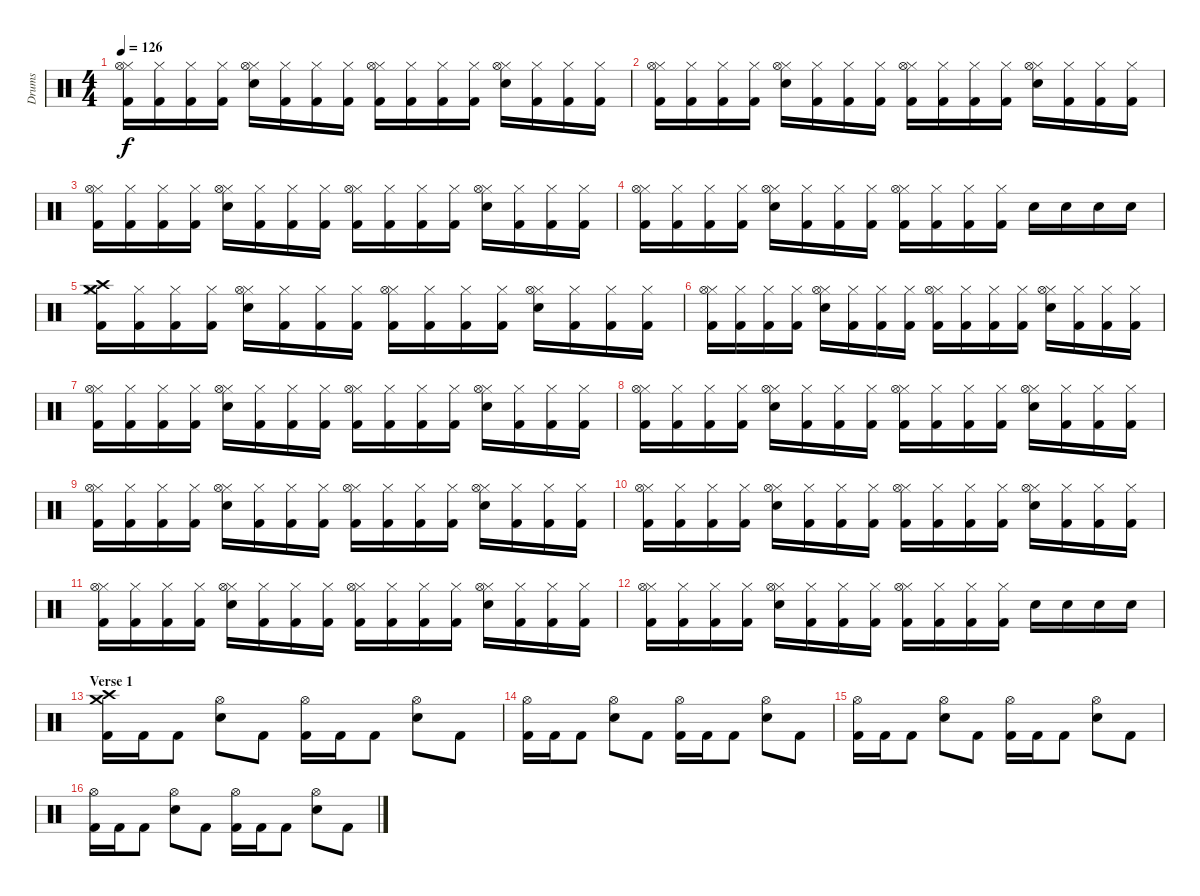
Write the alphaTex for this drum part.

\track ("Drums" "Drums") {instrument percussion}
\staff {score}
\articulation defaults
\ts (4 4)
\tempo 126
\clef neutral
\ks c
("Hi-Hat (closed)" "Hi-Hat (open)" "Kick (hit) 2").16{dy f} ("Hi-Hat (closed)" "Kick (hit) 2").16 ("Hi-Hat (closed)" "Kick (hit) 2").16 ("Hi-Hat (closed)" "Kick (hit) 2").16 ("Hi-Hat (closed)" "Hi-Hat (open)" "Electric Snare (hit)").16 ("Hi-Hat (closed)" "Kick (hit) 2").16 ("Hi-Hat (closed)" "Kick (hit) 2").16 ("Hi-Hat (closed)" "Kick (hit) 2").16 ("Hi-Hat (closed)" "Hi-Hat (open)" "Kick (hit) 2").16 ("Hi-Hat (closed)" "Kick (hit) 2").16 ("Hi-Hat (closed)" "Kick (hit) 2").16 ("Hi-Hat (closed)" "Kick (hit) 2").16 ("Hi-Hat (closed)" "Hi-Hat (open)" "Electric Snare (hit)").16 ("Hi-Hat (closed)" "Kick (hit) 2").16 ("Hi-Hat (closed)" "Kick (hit) 2").16 ("Hi-Hat (closed)" "Kick (hit) 2").16 |
("Hi-Hat (closed)" "Hi-Hat (open)" "Kick (hit) 2").16 ("Hi-Hat (closed)" "Kick (hit) 2").16 ("Hi-Hat (closed)" "Kick (hit) 2").16 ("Hi-Hat (closed)" "Kick (hit) 2").16 ("Hi-Hat (closed)" "Hi-Hat (open)" "Electric Snare (hit)").16 ("Hi-Hat (closed)" "Kick (hit) 2").16 ("Hi-Hat (closed)" "Kick (hit) 2").16 ("Hi-Hat (closed)" "Kick (hit) 2").16 ("Hi-Hat (closed)" "Hi-Hat (open)" "Kick (hit) 2").16 ("Hi-Hat (closed)" "Kick (hit) 2").16 ("Hi-Hat (closed)" "Kick (hit) 2").16 ("Hi-Hat (closed)" "Kick (hit) 2").16 ("Hi-Hat (closed)" "Hi-Hat (open)" "Electric Snare (hit)").16 ("Hi-Hat (closed)" "Kick (hit) 2").16 ("Hi-Hat (closed)" "Kick (hit) 2").16 ("Hi-Hat (closed)" "Kick (hit) 2").16 |
("Hi-Hat (closed)" "Hi-Hat (open)" "Kick (hit) 2").16 ("Hi-Hat (closed)" "Kick (hit) 2").16 ("Hi-Hat (closed)" "Kick (hit) 2").16 ("Hi-Hat (closed)" "Kick (hit) 2").16 ("Hi-Hat (closed)" "Hi-Hat (open)" "Electric Snare (hit)").16 ("Hi-Hat (closed)" "Kick (hit) 2").16 ("Hi-Hat (closed)" "Kick (hit) 2").16 ("Hi-Hat (closed)" "Kick (hit) 2").16 ("Hi-Hat (closed)" "Hi-Hat (open)" "Kick (hit) 2").16 ("Hi-Hat (closed)" "Kick (hit) 2").16 ("Hi-Hat (closed)" "Kick (hit) 2").16 ("Hi-Hat (closed)" "Kick (hit) 2").16 ("Hi-Hat (closed)" "Hi-Hat (open)" "Electric Snare (hit)").16 ("Hi-Hat (closed)" "Kick (hit) 2").16 ("Hi-Hat (closed)" "Kick (hit) 2").16 ("Hi-Hat (closed)" "Kick (hit) 2").16 |
("Hi-Hat (closed)" "Hi-Hat (open)" "Kick (hit) 2").16 ("Hi-Hat (closed)" "Kick (hit) 2").16 ("Hi-Hat (closed)" "Kick (hit) 2").16 ("Hi-Hat (closed)" "Kick (hit) 2").16 ("Hi-Hat (closed)" "Hi-Hat (open)" "Electric Snare (hit)").16 ("Hi-Hat (closed)" "Kick (hit) 2").16 ("Hi-Hat (closed)" "Kick (hit) 2").16 ("Hi-Hat (closed)" "Kick (hit) 2").16 ("Hi-Hat (closed)" "Hi-Hat (open)" "Kick (hit) 2").16 ("Hi-Hat (closed)" "Kick (hit) 2").16 ("Hi-Hat (closed)" "Kick (hit) 2").16 ("Hi-Hat (closed)" "Kick (hit) 2").16 "Electric Snare (hit)".16 "Electric Snare (hit)".16 "Electric Snare (hit)".16 "Electric Snare (hit)".16 |
("Crash high (hit)" "Crash medium (hit)" "Hi-Hat (closed)" "Kick (hit) 2").16 ("Hi-Hat (closed)" "Kick (hit) 2").16 ("Hi-Hat (closed)" "Kick (hit) 2").16 ("Hi-Hat (closed)" "Kick (hit) 2").16 ("Hi-Hat (closed)" "Hi-Hat (open)" "Electric Snare (hit)").16 ("Hi-Hat (closed)" "Kick (hit) 2").16 ("Hi-Hat (closed)" "Kick (hit) 2").16 ("Hi-Hat (closed)" "Kick (hit) 2").16 ("Hi-Hat (closed)" "Hi-Hat (open)" "Kick (hit) 2").16 ("Hi-Hat (closed)" "Kick (hit) 2").16 ("Hi-Hat (closed)" "Kick (hit) 2").16 ("Hi-Hat (closed)" "Kick (hit) 2").16 ("Hi-Hat (closed)" "Hi-Hat (open)" "Electric Snare (hit)").16 ("Hi-Hat (closed)" "Kick (hit) 2").16 ("Hi-Hat (closed)" "Kick (hit) 2").16 ("Hi-Hat (closed)" "Kick (hit) 2").16 |
("Hi-Hat (closed)" "Hi-Hat (open)" "Kick (hit) 2").16 ("Hi-Hat (closed)" "Kick (hit) 2").16 ("Hi-Hat (closed)" "Kick (hit) 2").16 ("Hi-Hat (closed)" "Kick (hit) 2").16 ("Hi-Hat (closed)" "Hi-Hat (open)" "Electric Snare (hit)").16 ("Hi-Hat (closed)" "Kick (hit) 2").16 ("Hi-Hat (closed)" "Kick (hit) 2").16 ("Hi-Hat (closed)" "Kick (hit) 2").16 ("Hi-Hat (closed)" "Hi-Hat (open)" "Kick (hit) 2").16 ("Hi-Hat (closed)" "Kick (hit) 2").16 ("Hi-Hat (closed)" "Kick (hit) 2").16 ("Hi-Hat (closed)" "Kick (hit) 2").16 ("Hi-Hat (closed)" "Hi-Hat (open)" "Electric Snare (hit)").16 ("Hi-Hat (closed)" "Kick (hit) 2").16 ("Hi-Hat (closed)" "Kick (hit) 2").16 ("Hi-Hat (closed)" "Kick (hit) 2").16 |
("Hi-Hat (closed)" "Hi-Hat (open)" "Kick (hit) 2").16 ("Hi-Hat (closed)" "Kick (hit) 2").16 ("Hi-Hat (closed)" "Kick (hit) 2").16 ("Hi-Hat (closed)" "Kick (hit) 2").16 ("Hi-Hat (closed)" "Hi-Hat (open)" "Electric Snare (hit)").16 ("Hi-Hat (closed)" "Kick (hit) 2").16 ("Hi-Hat (closed)" "Kick (hit) 2").16 ("Hi-Hat (closed)" "Kick (hit) 2").16 ("Hi-Hat (closed)" "Hi-Hat (open)" "Kick (hit) 2").16 ("Hi-Hat (closed)" "Kick (hit) 2").16 ("Hi-Hat (closed)" "Kick (hit) 2").16 ("Hi-Hat (closed)" "Kick (hit) 2").16 ("Hi-Hat (closed)" "Hi-Hat (open)" "Electric Snare (hit)").16 ("Hi-Hat (closed)" "Kick (hit) 2").16 ("Hi-Hat (closed)" "Kick (hit) 2").16 ("Hi-Hat (closed)" "Kick (hit) 2").16 |
("Hi-Hat (closed)" "Hi-Hat (open)" "Kick (hit) 2").16 ("Hi-Hat (closed)" "Kick (hit) 2").16 ("Hi-Hat (closed)" "Kick (hit) 2").16 ("Hi-Hat (closed)" "Kick (hit) 2").16 ("Hi-Hat (closed)" "Hi-Hat (open)" "Electric Snare (hit)").16 ("Hi-Hat (closed)" "Kick (hit) 2").16 ("Hi-Hat (closed)" "Kick (hit) 2").16 ("Hi-Hat (closed)" "Kick (hit) 2").16 ("Hi-Hat (closed)" "Hi-Hat (open)" "Kick (hit) 2").16 ("Hi-Hat (closed)" "Kick (hit) 2").16 ("Hi-Hat (closed)" "Kick (hit) 2").16 ("Hi-Hat (closed)" "Kick (hit) 2").16 ("Hi-Hat (closed)" "Hi-Hat (open)" "Electric Snare (hit)").16 ("Hi-Hat (closed)" "Kick (hit) 2").16 ("Hi-Hat (closed)" "Kick (hit) 2").16 ("Hi-Hat (closed)" "Kick (hit) 2").16 |
("Hi-Hat (closed)" "Hi-Hat (open)" "Kick (hit) 2").16 ("Hi-Hat (closed)" "Kick (hit) 2").16 ("Hi-Hat (closed)" "Kick (hit) 2").16 ("Hi-Hat (closed)" "Kick (hit) 2").16 ("Hi-Hat (closed)" "Hi-Hat (open)" "Electric Snare (hit)").16 ("Hi-Hat (closed)" "Kick (hit) 2").16 ("Hi-Hat (closed)" "Kick (hit) 2").16 ("Hi-Hat (closed)" "Kick (hit) 2").16 ("Hi-Hat (closed)" "Hi-Hat (open)" "Kick (hit) 2").16 ("Hi-Hat (closed)" "Kick (hit) 2").16 ("Hi-Hat (closed)" "Kick (hit) 2").16 ("Hi-Hat (closed)" "Kick (hit) 2").16 ("Hi-Hat (closed)" "Hi-Hat (open)" "Electric Snare (hit)").16 ("Hi-Hat (closed)" "Kick (hit) 2").16 ("Hi-Hat (closed)" "Kick (hit) 2").16 ("Hi-Hat (closed)" "Kick (hit) 2").16 |
("Hi-Hat (closed)" "Hi-Hat (open)" "Kick (hit) 2").16 ("Hi-Hat (closed)" "Kick (hit) 2").16 ("Hi-Hat (closed)" "Kick (hit) 2").16 ("Hi-Hat (closed)" "Kick (hit) 2").16 ("Hi-Hat (closed)" "Hi-Hat (open)" "Electric Snare (hit)").16 ("Hi-Hat (closed)" "Kick (hit) 2").16 ("Hi-Hat (closed)" "Kick (hit) 2").16 ("Hi-Hat (closed)" "Kick (hit) 2").16 ("Hi-Hat (closed)" "Hi-Hat (open)" "Kick (hit) 2").16 ("Hi-Hat (closed)" "Kick (hit) 2").16 ("Hi-Hat (closed)" "Kick (hit) 2").16 ("Hi-Hat (closed)" "Kick (hit) 2").16 ("Hi-Hat (closed)" "Hi-Hat (open)" "Electric Snare (hit)").16 ("Hi-Hat (closed)" "Kick (hit) 2").16 ("Hi-Hat (closed)" "Kick (hit) 2").16 ("Hi-Hat (closed)" "Kick (hit) 2").16 |
("Hi-Hat (closed)" "Hi-Hat (open)" "Kick (hit) 2").16 ("Hi-Hat (closed)" "Kick (hit) 2").16 ("Hi-Hat (closed)" "Kick (hit) 2").16 ("Hi-Hat (closed)" "Kick (hit) 2").16 ("Hi-Hat (closed)" "Hi-Hat (open)" "Electric Snare (hit)").16 ("Hi-Hat (closed)" "Kick (hit) 2").16 ("Hi-Hat (closed)" "Kick (hit) 2").16 ("Hi-Hat (closed)" "Kick (hit) 2").16 ("Hi-Hat (closed)" "Hi-Hat (open)" "Kick (hit) 2").16 ("Hi-Hat (closed)" "Kick (hit) 2").16 ("Hi-Hat (closed)" "Kick (hit) 2").16 ("Hi-Hat (closed)" "Kick (hit) 2").16 ("Hi-Hat (closed)" "Hi-Hat (open)" "Electric Snare (hit)").16 ("Hi-Hat (closed)" "Kick (hit) 2").16 ("Hi-Hat (closed)" "Kick (hit) 2").16 ("Hi-Hat (closed)" "Kick (hit) 2").16 |
("Hi-Hat (closed)" "Hi-Hat (open)" "Kick (hit) 2").16 ("Hi-Hat (closed)" "Kick (hit) 2").16 ("Hi-Hat (closed)" "Kick (hit) 2").16 ("Hi-Hat (closed)" "Kick (hit) 2").16 ("Hi-Hat (closed)" "Hi-Hat (open)" "Electric Snare (hit)").16 ("Hi-Hat (closed)" "Kick (hit) 2").16 ("Hi-Hat (closed)" "Kick (hit) 2").16 ("Hi-Hat (closed)" "Kick (hit) 2").16 ("Hi-Hat (closed)" "Hi-Hat (open)" "Kick (hit) 2").16 ("Hi-Hat (closed)" "Kick (hit) 2").16 ("Hi-Hat (closed)" "Kick (hit) 2").16 ("Hi-Hat (closed)" "Kick (hit) 2").16 "Electric Snare (hit)".16 "Electric Snare (hit)".16 "Electric Snare (hit)".16 "Electric Snare (hit)".16 |
\section ("" "Verse 1")
("Crash high (hit)" "Crash medium (hit)" "Kick (hit) 2").16 "Kick (hit) 2".16 "Kick (hit) 2".8 ("Hi-Hat (open)" "Electric Snare (hit)").8 "Kick (hit) 2".8 ("Hi-Hat (open)" "Kick (hit) 2").16 "Kick (hit) 2".16 "Kick (hit) 2".8 ("Hi-Hat (open)" "Electric Snare (hit)").8 "Kick (hit) 2".8 |
("Hi-Hat (open)" "Kick (hit) 2").16 "Kick (hit) 2".16 "Kick (hit) 2".8 ("Hi-Hat (open)" "Electric Snare (hit)").8 "Kick (hit) 2".8 ("Hi-Hat (open)" "Kick (hit) 2").16 "Kick (hit) 2".16 "Kick (hit) 2".8 ("Hi-Hat (open)" "Electric Snare (hit)").8 "Kick (hit) 2".8 |
("Hi-Hat (open)" "Kick (hit) 2").16 "Kick (hit) 2".16 "Kick (hit) 2".8 ("Hi-Hat (open)" "Electric Snare (hit)").8 "Kick (hit) 2".8 ("Hi-Hat (open)" "Kick (hit) 2").16 "Kick (hit) 2".16 "Kick (hit) 2".8 ("Hi-Hat (open)" "Electric Snare (hit)").8 "Kick (hit) 2".8 |
("Hi-Hat (open)" "Kick (hit) 2").16 "Kick (hit) 2".16 "Kick (hit) 2".8 ("Hi-Hat (open)" "Electric Snare (hit)").8 "Kick (hit) 2".8 ("Hi-Hat (open)" "Kick (hit) 2").16 "Kick (hit) 2".16 "Kick (hit) 2".8 ("Hi-Hat (open)" "Electric Snare (hit)").8 "Kick (hit) 2".8
